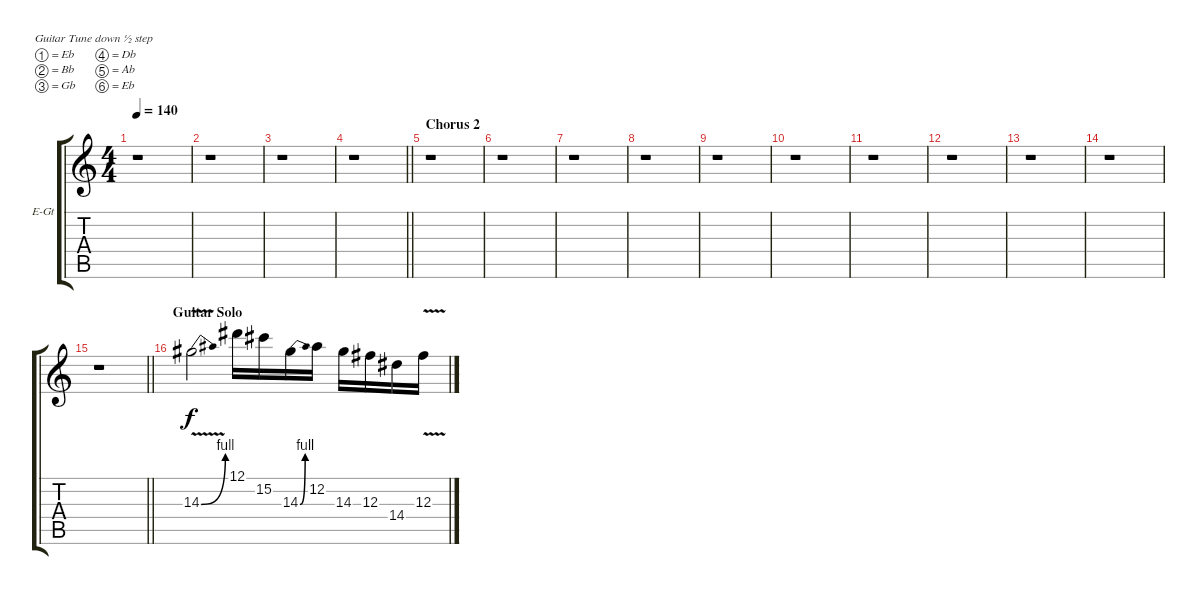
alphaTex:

\bracketExtendMode groupsimilarinstruments
\firstSystemTrackNameOrientation horizontal
\otherSystemsTrackNameOrientation horizontal
\track ("Lead Guitar" "E-Gt") {instrument overdrivenguitar}
\staff {score tabs}
\tuning (Eb4 Bb3 Gb3 Db3 Ab2 Eb2)
\ts (4 4)
\tempo 140
\clef g2
\ks c
r.1{dy f} |
r.1 |
r.1 |
\barLineRight lightlight
r.1 |
\section ("" "Chorus 2")
r.1 |
r.1 |
r.1 |
r.1 |
r.1 |
r.1 |
r.1 |
r.1 |
r.1 |
r.1 |
\barLineRight lightlight
r.1 |
\section ("" "Guitar Solo")
14.3{be (bend 0 0 60 4) v}.2 12.1.16 15.2.16 14.3{be (bend 0 0 60 4)}.16 12.2.16 14.3.16 12.3.16 14.4.16 12.3{v}.16
